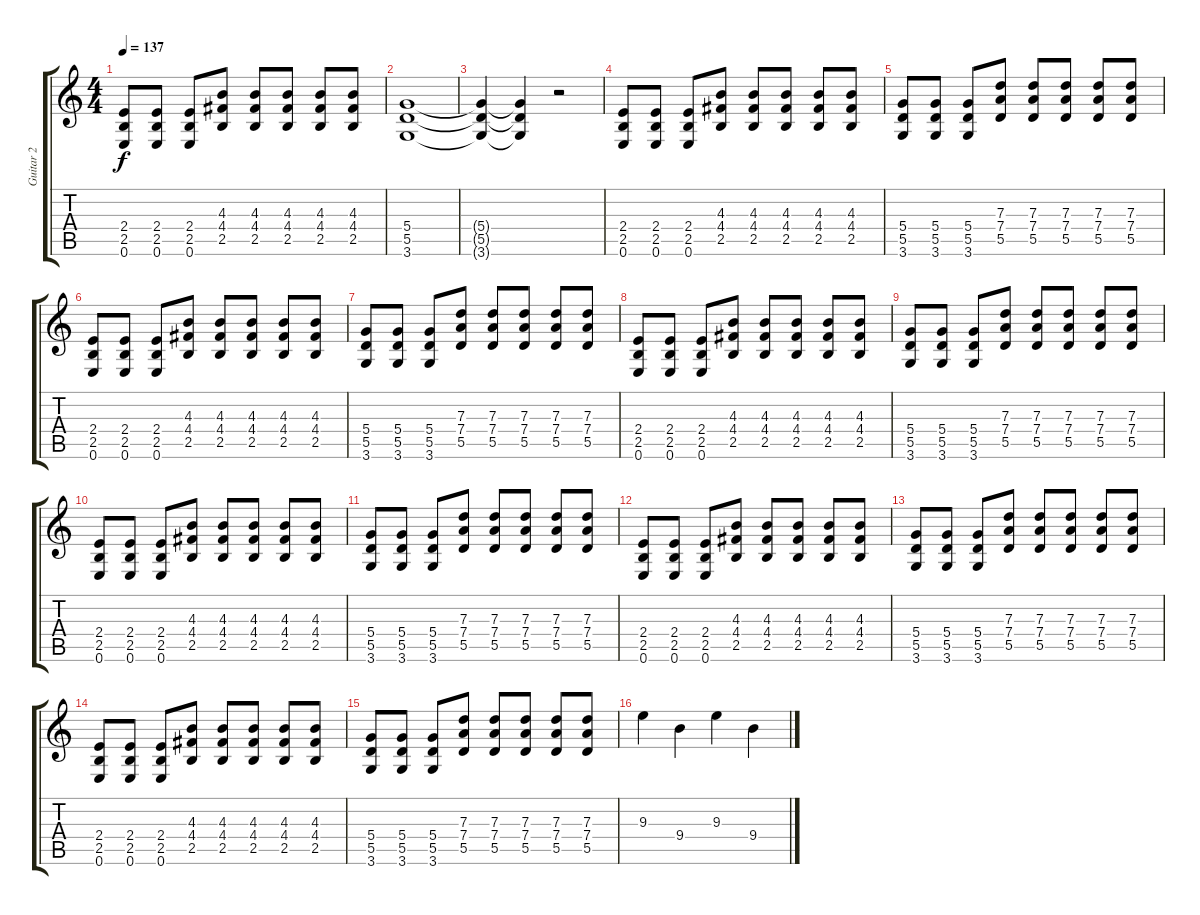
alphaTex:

\track ("Guitar 2" "Guitar 2") {instrument distortionguitar}
\staff {score tabs}
\tuning (E4 B3 G3 D3 A2 E2) {hide}
\ts (4 4)
\tempo 137
\clef g2
\ks c
(2.4 2.5 0.6).8{dy f} (2.4 2.5 0.6).8 (2.4 2.5 0.6).8 (4.3 4.4 2.5).8 (4.3 4.4 2.5).8 (4.3 4.4 2.5).8 (4.3 4.4 2.5).8 (4.3 4.4 2.5).8 |
(5.4 5.5 3.6).1 |
(5.4{t} 5.5{t} 3.6{t}).4 (5.4{t} 5.5{t} 3.6{t}).4 r.2 |
(2.4 2.5 0.6).8 (2.4 2.5 0.6).8 (2.4 2.5 0.6).8 (4.3 4.4 2.5).8 (4.3 4.4 2.5).8 (4.3 4.4 2.5).8 (4.3 4.4 2.5).8 (4.3 4.4 2.5).8 |
(5.4 5.5 3.6).8 (5.4 5.5 3.6).8 (5.4 5.5 3.6).8 (7.3 7.4 5.5).8 (7.3 7.4 5.5).8 (7.3 7.4 5.5).8 (7.3 7.4 5.5).8 (7.3 7.4 5.5).8 |
(2.4 2.5 0.6).8 (2.4 2.5 0.6).8 (2.4 2.5 0.6).8 (4.3 4.4 2.5).8 (4.3 4.4 2.5).8 (4.3 4.4 2.5).8 (4.3 4.4 2.5).8 (4.3 4.4 2.5).8 |
(5.4 5.5 3.6).8 (5.4 5.5 3.6).8 (5.4 5.5 3.6).8 (7.3 7.4 5.5).8 (7.3 7.4 5.5).8 (7.3 7.4 5.5).8 (7.3 7.4 5.5).8 (7.3 7.4 5.5).8 |
(2.4 2.5 0.6).8 (2.4 2.5 0.6).8 (2.4 2.5 0.6).8 (4.3 4.4 2.5).8 (4.3 4.4 2.5).8 (4.3 4.4 2.5).8 (4.3 4.4 2.5).8 (4.3 4.4 2.5).8 |
(5.4 5.5 3.6).8 (5.4 5.5 3.6).8 (5.4 5.5 3.6).8 (7.3 7.4 5.5).8 (7.3 7.4 5.5).8 (7.3 7.4 5.5).8 (7.3 7.4 5.5).8 (7.3 7.4 5.5).8 |
(2.4 2.5 0.6).8 (2.4 2.5 0.6).8 (2.4 2.5 0.6).8 (4.3 4.4 2.5).8 (4.3 4.4 2.5).8 (4.3 4.4 2.5).8 (4.3 4.4 2.5).8 (4.3 4.4 2.5).8 |
(5.4 5.5 3.6).8 (5.4 5.5 3.6).8 (5.4 5.5 3.6).8 (7.3 7.4 5.5).8 (7.3 7.4 5.5).8 (7.3 7.4 5.5).8 (7.3 7.4 5.5).8 (7.3 7.4 5.5).8 |
(2.4 2.5 0.6).8 (2.4 2.5 0.6).8 (2.4 2.5 0.6).8 (4.3 4.4 2.5).8 (4.3 4.4 2.5).8 (4.3 4.4 2.5).8 (4.3 4.4 2.5).8 (4.3 4.4 2.5).8 |
(5.4 5.5 3.6).8 (5.4 5.5 3.6).8 (5.4 5.5 3.6).8 (7.3 7.4 5.5).8 (7.3 7.4 5.5).8 (7.3 7.4 5.5).8 (7.3 7.4 5.5).8 (7.3 7.4 5.5).8 |
(2.4 2.5 0.6).8 (2.4 2.5 0.6).8 (2.4 2.5 0.6).8 (4.3 4.4 2.5).8 (4.3 4.4 2.5).8 (4.3 4.4 2.5).8 (4.3 4.4 2.5).8 (4.3 4.4 2.5).8 |
(5.4 5.5 3.6).8 (5.4 5.5 3.6).8 (5.4 5.5 3.6).8 (7.3 7.4 5.5).8 (7.3 7.4 5.5).8 (7.3 7.4 5.5).8 (7.3 7.4 5.5).8 (7.3 7.4 5.5).8 |
9.3.4 9.4.4 9.3.4 9.4.4
